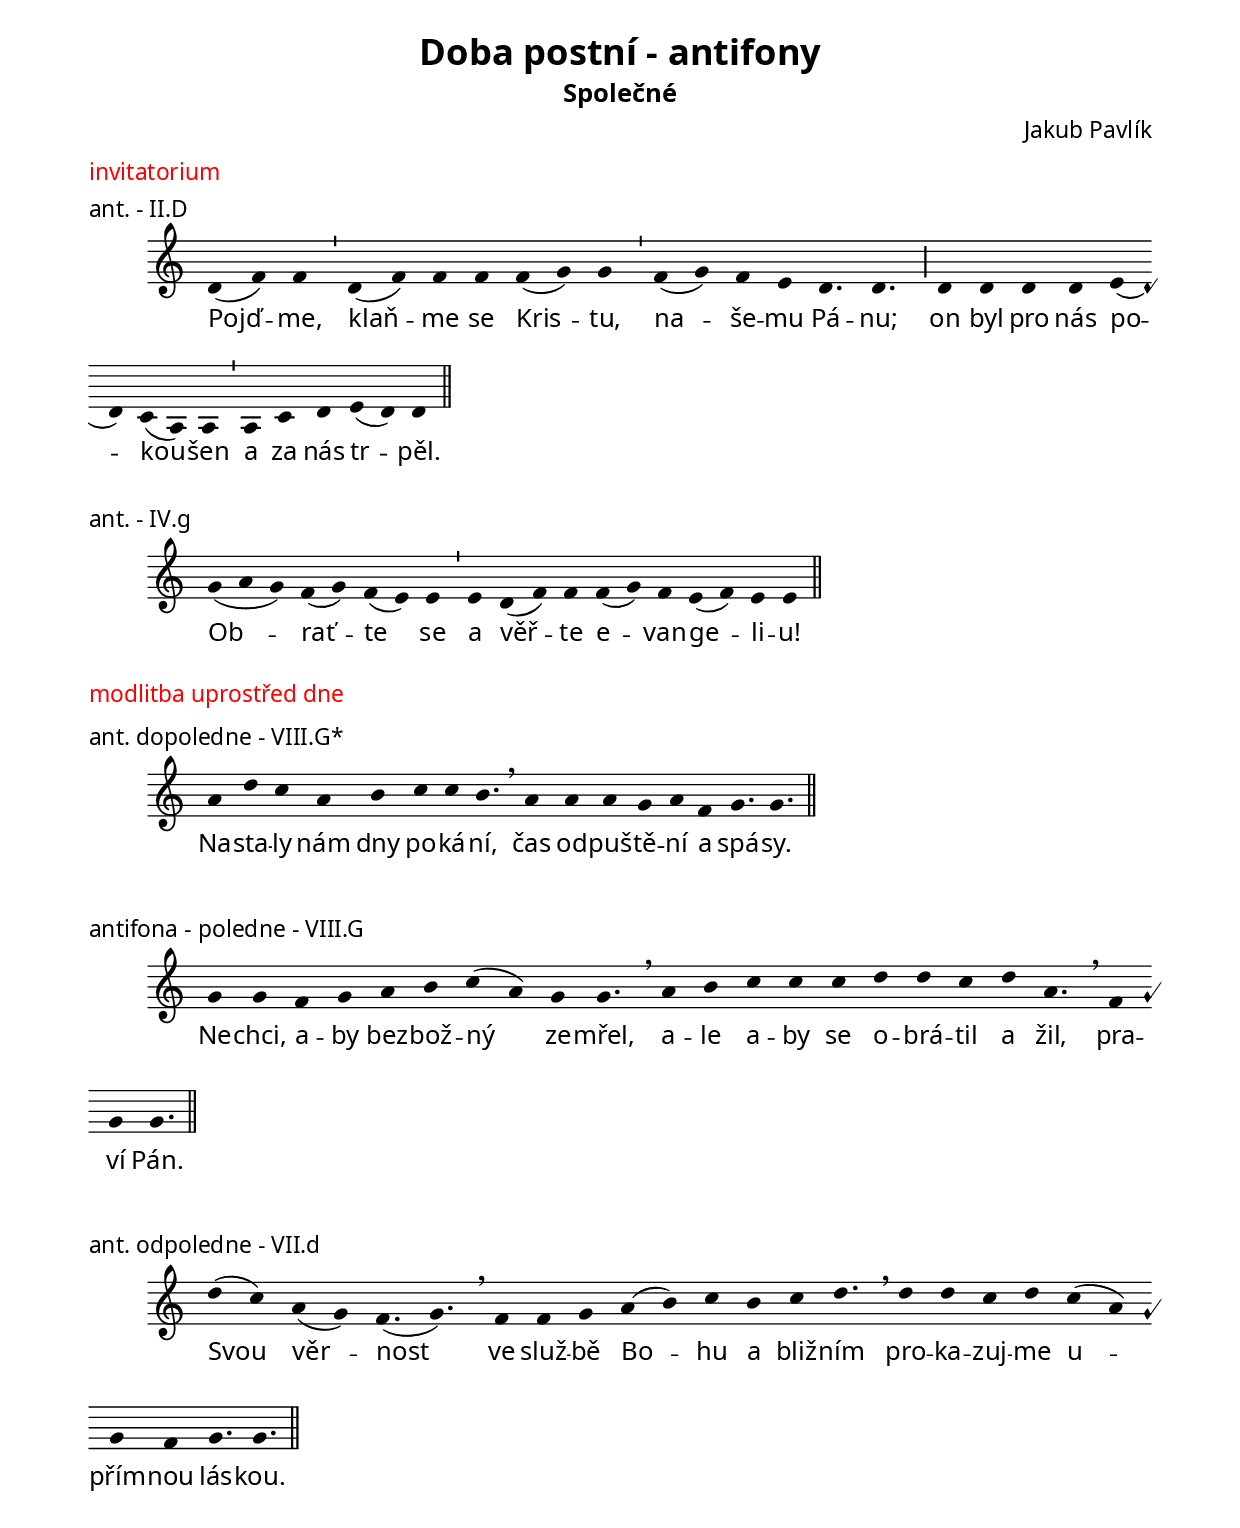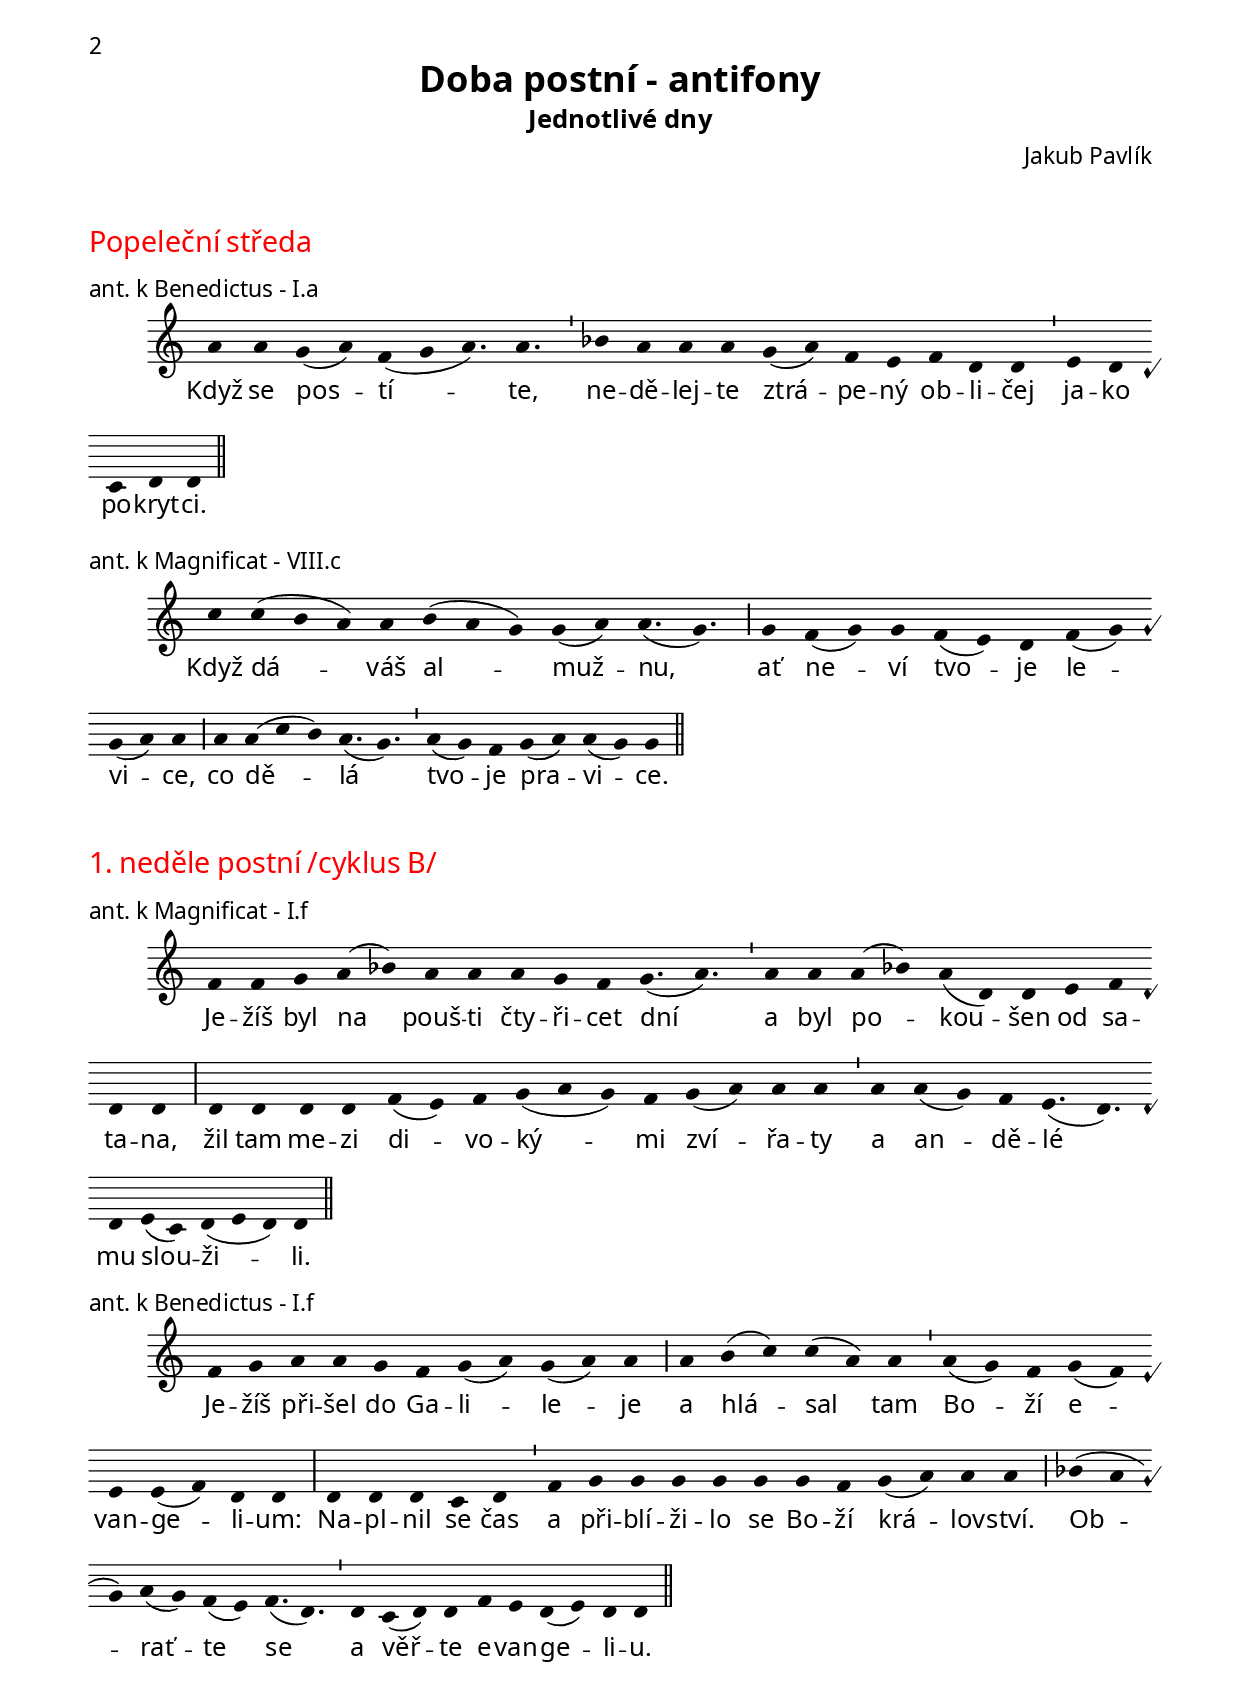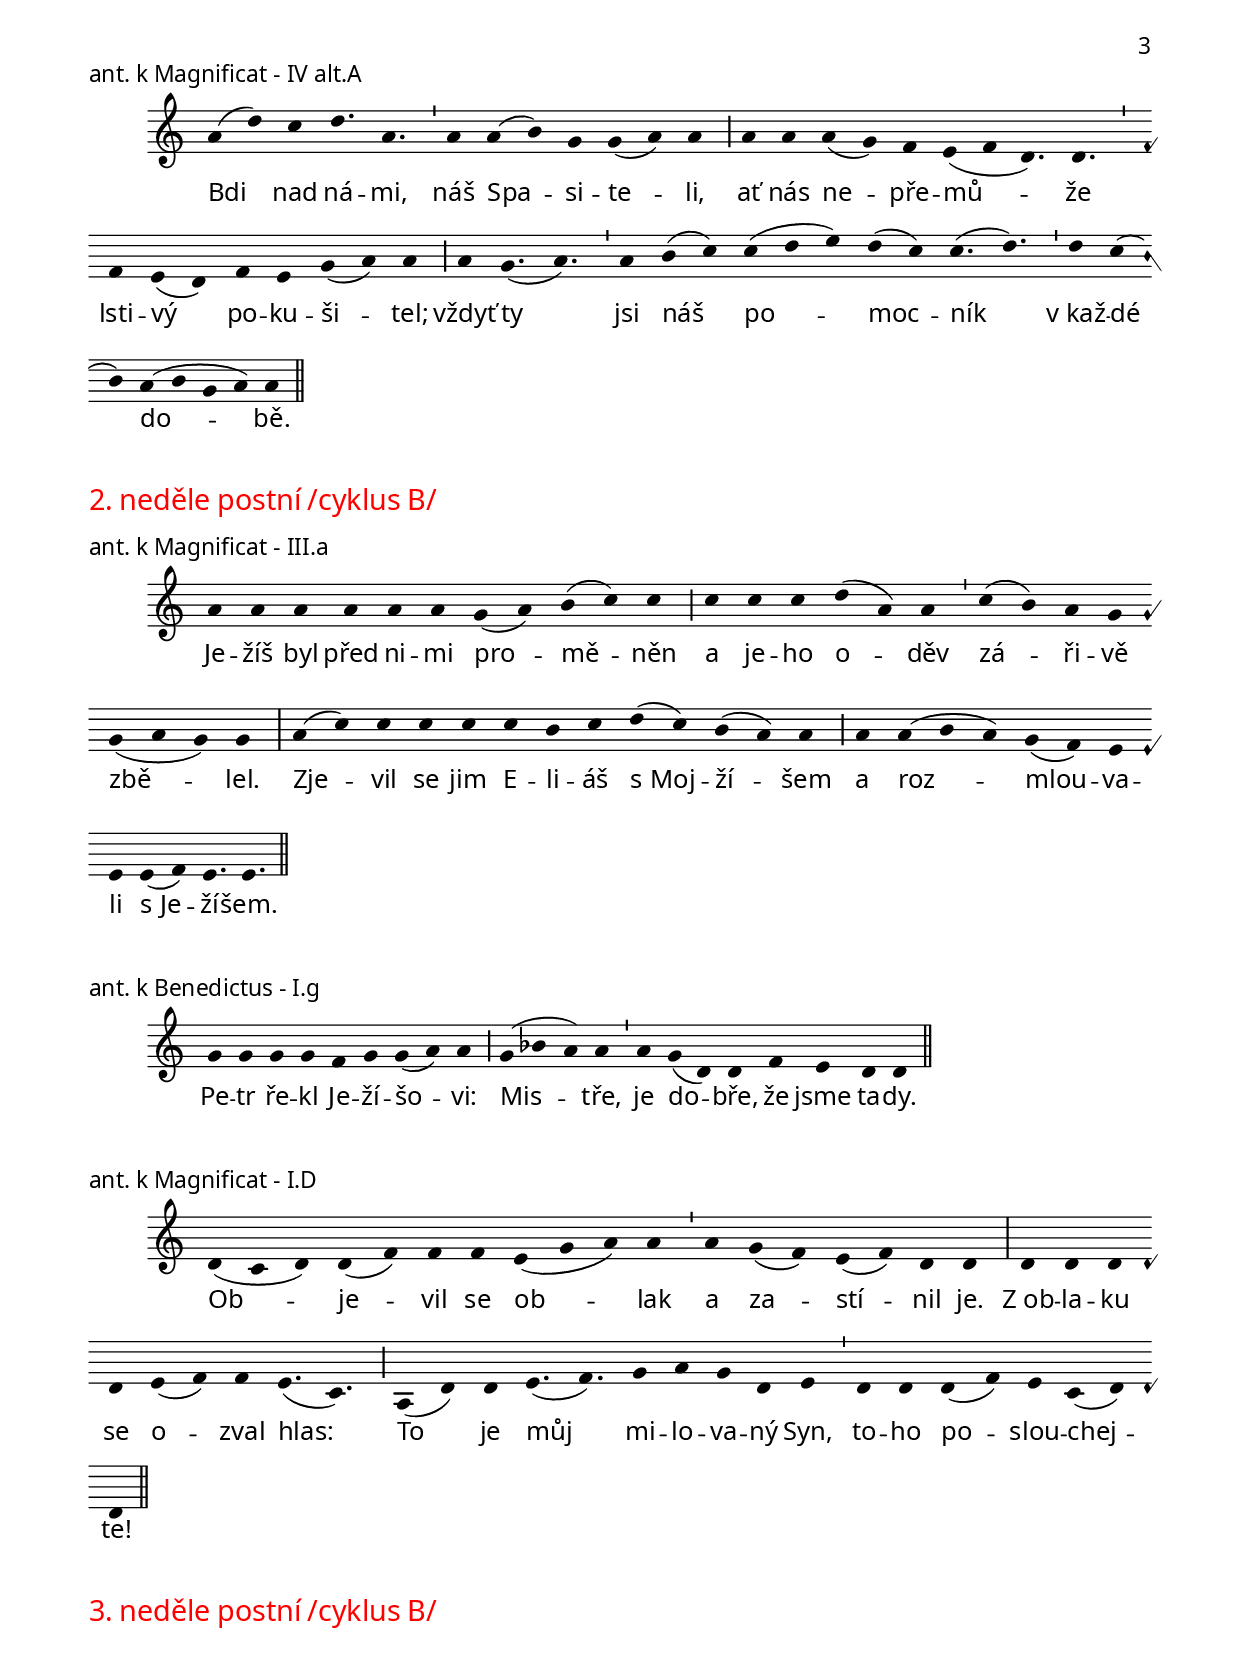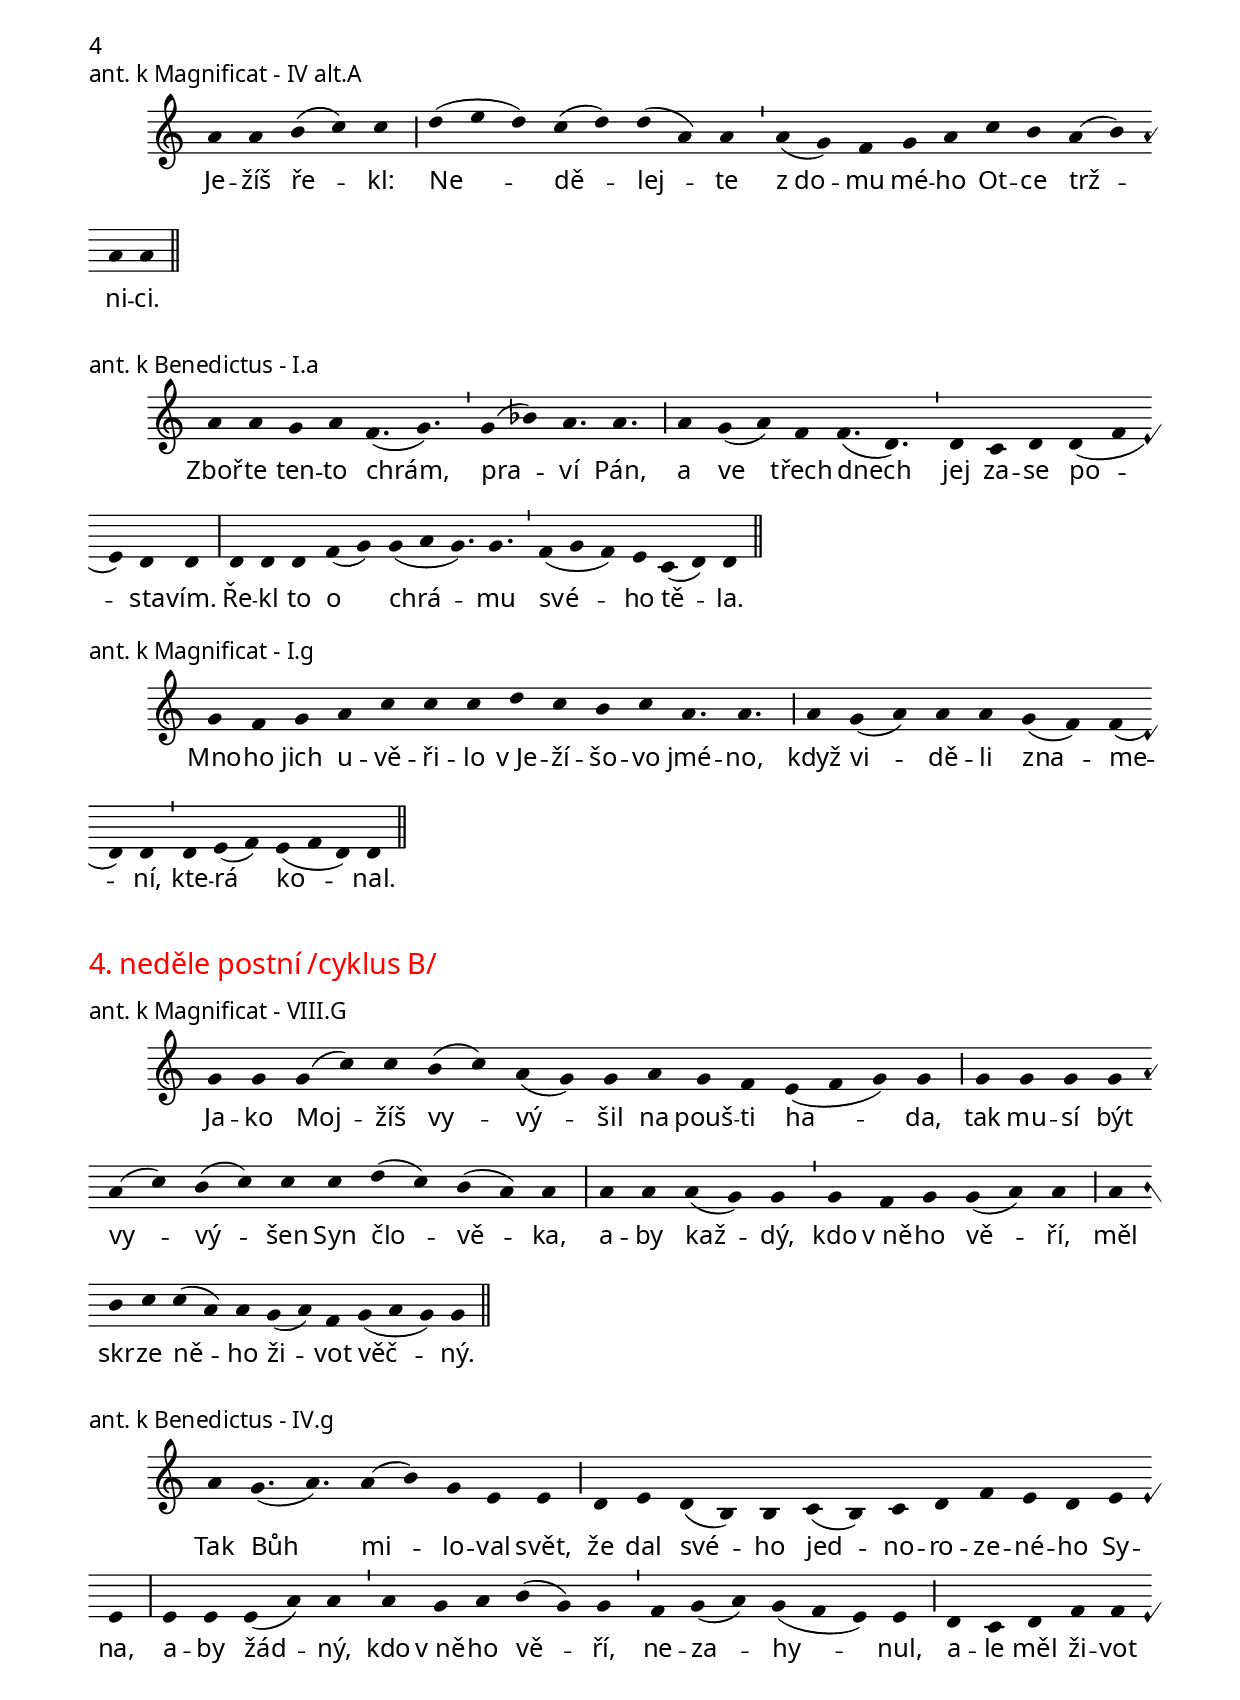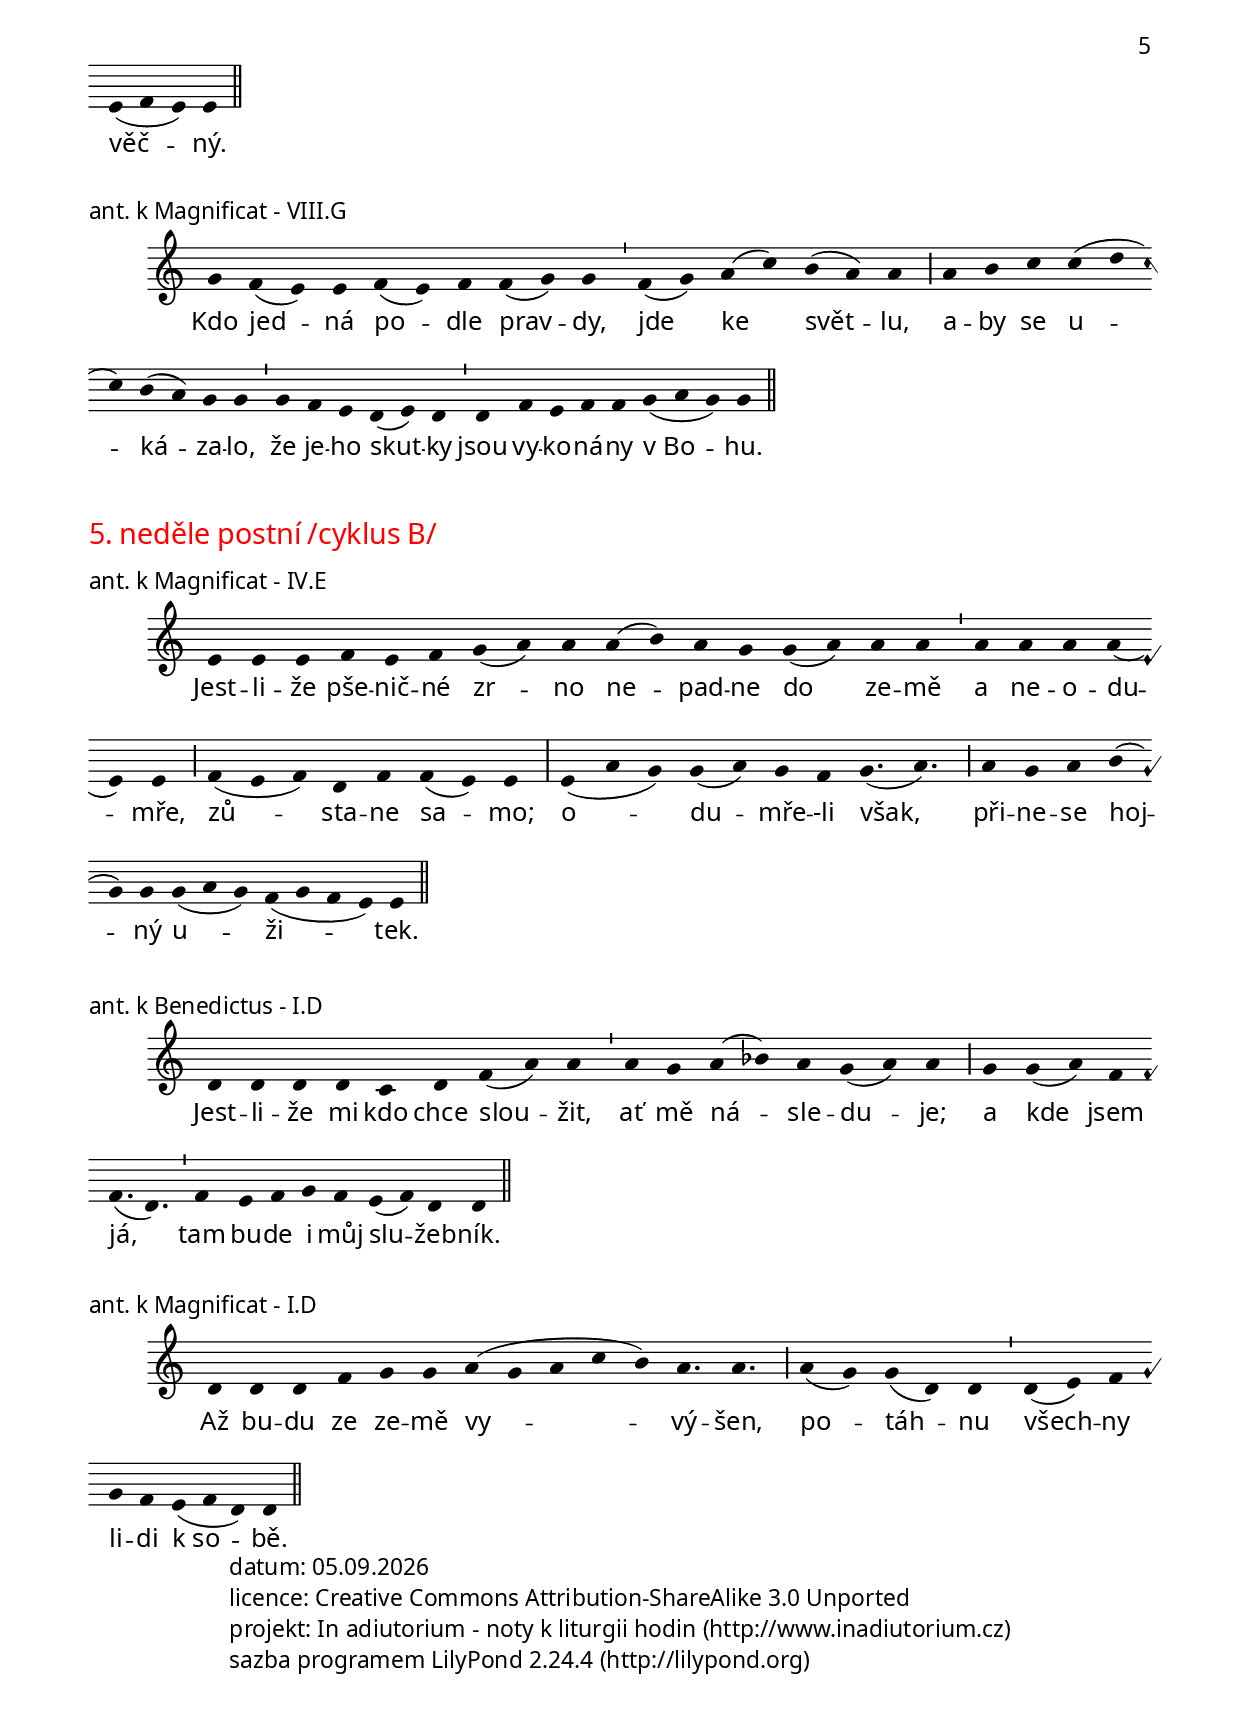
\version "2.14.2"

\header {
  title = "Doba postní - antifony"
  composer = "Jakub Pavlík"
}

\include "spolecne.ly"

\bookpart {
  \header {
    subtitle = "Společné"
  }
  
  \markup {\nadpisHodinka {"invitatorium"}}
  
  \score {
    \relative c' {
      \choralniRezim
      d4( f) f \barMin
      d( f) f f f( g) g \barMin f( g) f e d4. d \barMaior
      d4 d d d e( d) c( a) a \barMin a c d e( d) d \barFinalis
    }
    \addlyrics {
      Pojď -- me,
      klaň -- me se Kris -- tu, na -- še -- mu Pá -- nu;
      on byl pro nás po -- kou -- šen a za nás tr -- pěl.
    }
    \header {
      quid = "ant."
      modus = "II"
      differentia = "D" 
      psalmus = ""
      id = ""
      fons = "Z antifon pro Svatý týden."
      piece = \markup {\sestavTitulekBezZalmu}
    }
  }
  
  \score {
    \relative c'' {
      \choralniRezim
      g( a g) f( g) f( e) e \barMin
      e d( f) f f( g) f e( f) e e \barFinalis
    }
    \addlyrics {
      Ob -- rať -- te se 
      a věř -- te e -- van -- ge -- li -- u!
    }
    \header {
      quid = "ant."
      modus = "IV"
      differentia = "g" 
      psalmus = ""
      id = ""
      piece = \markup {\sestavTitulekBezZalmu}
    }
  }
  
  \markup {\nadpisHodinka {"modlitba uprostřed dne"}}
  
  \score {
    \relative c'' {
      \choralniRezim
      
      a4 d c a b c c b4. \breathe a4 a a g a f g4. g \bar "||"
    }
    \addlyrics {
      Na -- sta -- ly nám dny po -- ká -- ní, čas od -- puš -- tě -- ní a spá -- sy.
    }
    \header {
      quid = "ant. dopoledne"
      modus = "VIII"
      differentia = "G*" 
      psalmus = ""
      id = ""
      piece = \markup {\sestavTitulekBezZalmu}
    }
  }
  
  \score {
    \relative c'' {
      \choralniRezim
      
      g4 g f g a b c( a) g g4. \breathe a4 b c c c d d c d a4. \breathe f4 g g4. \bar "||"
    }
    \addlyrics {
      Ne -- chci, a -- by bez -- bož -- ný ze -- mřel, a -- le a -- by se o -- brá -- til a žil, pra -- ví Pán. 
    }
    \header {
      quid = "ant. v poledne"
      modus = "VIII"
      differentia = "G" 
      psalmus = ""
      id = ""
      piece = \markup {\sestavTitulekBezZalmu}
      piece = "antifona - poledne - VIII.G"
    }
  }
  
  \score {
    \relative c'' {
      \choralniRezim
      
      d4( c) a( g) f4.( g) \breathe f4 f g a( b) c b c d4. \breathe d4 d c d c( a) g f g4. g \bar "||"
    }
    \addlyrics {
      Svou věr -- nost ve služ -- bě Bo -- hu a bliž -- ním pro -- ka -- zuj -- me u -- přím -- nou lás -- kou.
    }
    \header {
      quid = "ant. odpoledne"
      modus = "VII"
      differentia = "d" 
      psalmus = ""
      id = ""
      piece = \markup {\sestavTitulekBezZalmu}
    }
  }
} % bookpart

\bookpart {
  \header {
    subtitle = "Jednotlivé dny"
  }
  
  \markup\nadpisDen{Popeleční středa}
  
  \score {
    \relative c'' {
      \choralniRezim
      a4 a g( a) f( g a4.) a \barMin
      bes4 a a a g( a) f e f d d \barMin e d c d d \barFinalis
    }
    \addlyrics {
      Když se pos -- tí -- te,
      ne -- dě -- lej -- te ztrá -- pe -- ný ob -- li -- čej
      ja -- ko po -- kryt -- ci.
    }
    \header {
      quid = "ant. k Benedictus"
      modus = "I"
      differentia = "a" 
      psalmus = ""
      id = ""
      piece = \markup {\sestavTitulekBezZalmu}
    }
  }
  
  \score {
    \relative c'' {
      \choralniRezim
      c4 c( b a) a b( a g) g( a) a4.( g) \barMaior
      g4 f( g) g f( e) d f( g) g( a) a \barMaior
      a a( c b) a4.( g) \barMin a4( g) f g( a) a( g) g \barFinalis
    }
    \addlyrics {
      Když dá -- váš al -- muž -- nu,
      ať ne -- ví tvo -- je le -- vi -- ce,
      co dě -- lá tvo -- je pra -- vi -- ce.
    }
    \header {
      quid = "ant. k Magnificat"
      modus = "VIII"
      differentia = "c" 
      psalmus = ""
      id = ""
      piece = \markup {\sestavTitulekBezZalmu}
    }
  }
  
  \markup\nadpisDen{1. neděle postní /cyklus B/}
  
  \score {
    \relative c' {
      \choralniRezim
      f4 f g a( bes) a a a g f g4.( a) \barMin
      a4 a a( bes) a( d,) d e f d d \barMax
      d d d d f( e) f g( a g) f g( a) a a \barMin
      a a( g) f e4.( d) d4 e( c) d( e d) d \barFinalis      
    }
    \addlyrics {
      Je -- žíš byl na pouš -- ti čty -- ři -- cet dní
      a byl po -- kou -- šen od sa -- ta -- na,
      žil tam me -- zi di -- vo -- ký -- mi zví -- řa -- ty
      a an -- dě -- lé mu slou -- ži -- li.
    }
    \header {
      quid = "ant. k Magnificat"
      modus = "I"
      differentia = "f" 
      psalmus = ""
      id = ""
      piece = \markup {\sestavTitulekBezZalmu}
    }
  }
  
  \score {
    \relative c' {
      \choralniRezim
      f4 g a a g f g( a) g( a) a \barMaior
      a b( c) c( a) a \barMin 
      a( g) f g( f) e e( f) d d \barMax
      
      d d d c d \barMin
      f g g g g g g f g( a) a a \barMaior
      bes( a g) a( g) f( e) f4.( d) \barMin
      d4 c( d) d f e d( e) d d \barFinalis
    }
    \addlyrics {
      Je -- žíš při -- šel do Ga -- li -- le -- je
      a hlá -- sal tam 
      Bo -- ží e -- van -- ge -- li -- um:
      
      Na -- pl -- nil se čas
      a při -- blí -- ži -- lo se Bo -- ží krá -- lov -- ství.
      Ob -- rať -- te se
      a věř -- te e -- van -- ge -- li -- u.
    }
    \header {
      quid = "ant. k Benedictus"
      modus = "I"
      differentia = "f"
      psalmus = ""
      id = ""
      fons = "3. neděle v mezidobí, cyklus B, 1. nešpory, k Magnificat"
      piece = \markup {\sestavTitulekBezZalmu}
    }
  }
  
  \score {
    \relative c'' {
      \choralniRezim
      a( d) c d4. a \barMin a4 a( b) g g( a) a \barMaior
      a a a( g) f e( f d4.) d \barMin f4 e( d) f e g( a) a \barMaior
      a g4.( a) \barMin a4 b( c) c( d e) d( c) c4.( d) \barMin d4 c( b) a( b g a) a \barFinalis
    }
    \addlyrics {
      Bdi nad ná -- mi, náš Spa -- si -- te -- li,
      ať nás ne -- pře -- mů -- že lsti -- vý po -- ku -- ši -- tel;
      vždyť ty jsi náš po -- moc -- ník v_kaž -- dé do -- bě.
    }
    \header {
      quid = "ant. k Magnificat"
      modus = "IV alt"
      differentia = "A" 
      psalmus = ""
      id = ""
      piece = \markup {\sestavTitulekBezZalmu}
    }
  }
  
  \markup\nadpisDen{2. neděle postní /cyklus B/}
  
  \score {
    \relative c'' {
      \choralniRezim
      a4 a a a a a g( a) b( c) c \barMaior
      c c c d( a) a \barMin c( b) a g g( a g) g \barMax
      a( c) c c c c b c d( c) b( a) a \barMaior
      a a( b a) g( f) e e e( f) e4. e \barFinalis
    }
    \addlyrics {
      Je -- žíš byl před ni -- mi pro -- mě -- něn
      a je -- ho o -- děv zá -- ři -- vě zbě -- lel.
      Zje -- vil se jim E -- li -- áš s_Moj -- ží -- šem
      a roz -- mlou -- va -- li s_Je -- ží -- šem.
    }
    \header {
      quid = "ant. k Magnificat"
      modus = "III"
      differentia = "a" 
      psalmus = ""
      id = ""
      piece = \markup {\sestavTitulekBezZalmu}
    }
  }
  
  \score {
    \relative c'' {
      \choralniRezim
      g4 g g g f g g( a) a \barMaior
      g4( bes a) a \barMin a g( d) d f e d d \barFinalis
    }
    \addlyrics {
      Pe -- tr ře -- kl Je -- ží -- šo -- vi:
      Mis -- tře, je do -- bře, že jsme ta -- dy.
    }
    \header {
      quid = "ant. k Benedictus"
      modus = "I"
      differentia = "g" 
      psalmus = ""
      id = ""
      piece = \markup {\sestavTitulekBezZalmu}
    }
  }
  
  \score {
    \relative c' {
      \choralniRezim
      d4( c d) d( f) f f e( g a) a \barMin a g( f) e( f) d d \barMax
      d4 d d d e( f) f e4.( c) \barMaior
      % a je mimo bezny rozsah modu I - ale budiz mi odpusteno.
      a4( d) d e4.( f) g4 a g d e \barMin
      d d d( f) e c( d) d \barFinalis
    }
    \addlyrics {
      Ob -- je -- vil se ob -- lak a za -- stí -- nil je.
      Z_ob -- la -- ku se o -- zval hlas:
      To je můj mi -- lo -- va -- ný Syn,
      to -- ho po -- slou -- chej -- te!
    }
    \header {
      quid = "ant. k Magnificat"
      modus = "I"
      differentia = "D" 
      psalmus = ""
      id = ""
      piece = \markup {\sestavTitulekBezZalmu}
    }
  }
    
  \markup\nadpisDen{3. neděle postní /cyklus B/}
  
  \score {
    \relative c'' {
      \choralniRezim
      a4 a b( c) c \barMaior
      % d e d c b a g a c b a( b) a a \barFinalis
      d( e d) c( d) d( a) a \barMin
      a( g) f g a c b a( b) a a \barFinalis
    }
    \addlyrics {
      Je -- žíš ře -- kl:
      Ne -- dě -- lej -- te z_do -- mu mé -- ho Ot -- ce trž -- ni -- ci.
    }
    \header {
      quid = "ant. k Magnificat"
      modus = "IV alt"
      differentia = "A" 
      psalmus = ""
      id = ""
      piece = \markup {\sestavTitulekBezZalmu}
    }
  }
  
  \score {
    \relative c'' {
      \choralniRezim
      a a g a f4.( g) \barMin g4( bes) a4. a \barMaior
      a4 g( a) f f4.( d) \barMin d4 c d d( f e) d d \barMax
      d d d f( g) g( a g4.) g \barMin f4( g f) e c( d) d \barFinalis
    }
    \addlyrics {
      Zboř -- te ten -- to chrám, pra -- ví Pán,
      a ve třech dnech jej za -- se po -- sta -- vím.
      Ře -- kl to o chrá -- mu své -- ho tě -- la.
    }
    \header {
      quid = "ant. k Benedictus"
      modus = "I"
      differentia = "a" 
      psalmus = ""
      id = ""
      fons = "velké kusy z: Bílá sobota, nešpory, 3. ant."
      piece = \markup {\sestavTitulekBezZalmu}
    }
  }
  
  \score {
    \relative c'' {
      \choralniRezim
      g4 f g a c c c d c b c a4. a \barMaior
      a4 g( a) a a g( f) f( d) d \barMin 
      d e( f) e( f d) d \barFinalis
    }
    \addlyrics {
      Mno -- ho jich u -- vě -- ři -- lo v_Je -- ží -- šo -- vo jmé -- no,
      když vi -- dě -- li zna -- me -- ní, kte -- rá ko -- nal.
    }
    \header {
      quid = "ant. k Magnificat"
      modus = "I"
      differentia = "g" 
      psalmus = ""
      id = ""
      piece = \markup {\sestavTitulekBezZalmu}
    }
  }
  
  \markup\nadpisDen{4. neděle postní /cyklus B/}
  
  \score {
    \relative c'' {
      \choralniRezim
      g4 g g( c) c b( c) a( g) g a g f e( f g) g \barMaior
      g g g g a( c) b( c) c c d( c) b( a) a \barMax
      a a a( g) g \barMin g f g g( a) a \barMaior
      a b c c( a) a g( a) f g( a g) g \barFinalis
    }
    \addlyrics {
      Ja -- ko Moj -- žíš vy -- vý -- šil na pouš -- ti ha -- da,
      tak mu -- sí být vy -- vý -- šen Syn člo -- vě -- ka,
      a -- by kaž -- dý, kdo v_ně -- ho vě -- ří,
      měl skr -- ze ně -- ho ži -- vot věč -- ný.
    }
    \header {
      quid = "ant. k Magnificat"
      modus = "VIII"
      differentia = "G" 
      psalmus = ""
      id = ""
      fons = "rozsáhlá výpůjčka melodie z: pondělí Svatého týdne, ant. k Magnificat"
      piece = \markup {\sestavTitulekBezZalmu}
    }
  }
  
  \score {
    \relative c'' {
      \choralniRezim
      a g4.( a) a4( b) g e e \barMaior
      d e d( b) b c( b) c d f e d e e \barMax
      e e e( a) a \barMin a g a b( g) g \barMin
      f g( a) g( f e) e \barMaior 
      d c d f f e( f e) e \barFinalis
    }
    \addlyrics {
      Tak Bůh mi -- lo -- val svět,
      že dal své -- ho jed -- no -- ro -- ze -- né -- ho Sy -- na,
      a -- by žád -- ný, kdo v_ně -- ho vě -- ří,
      ne -- za -- hy -- nul, 
      a -- le měl ži -- vot věč -- ný.
    }
    \header {
      quid = "ant. k Benedictus"
      modus = "IV"
      differentia = "g" 
      psalmus = ""
      id = ""
      piece = \markup {\sestavTitulekBezZalmu}
    }
  }
  
  \score {
    \relative c'' {
      \choralniRezim
      g4 f( e) e f( e) f f( g) g \barMin
      f( g) a( c) b( a) a \barMaior
      a b c c( d c) b( a) g g \barMin
      g f e d( e) d \barMin d f e f f g( a g) g \barFinalis
    }
    \addlyrics {
      Kdo jed -- ná po -- dle prav -- dy, 
      jde ke svět -- lu,
      a -- by se u -- ká -- za -- lo,
      že je -- ho skut -- ky jsou vy -- ko -- ná -- ny v_Bo -- hu.
    }
    \header {
      quid = "ant. k Magnificat"
      modus = "VIII"
      differentia = "G" 
      psalmus = ""
      id = ""
      piece = \markup {\sestavTitulekBezZalmu}
    }
  }
  
  \markup\nadpisDen{5. neděle postní /cyklus B/}
  
  \score {
    \relative c' {
      \choralniRezim
      e4 e e f e f g( a) a
      a( b) a g g( a) a a \barMin a
      a4 a a( e) e \barMaior
      f( e f) d f f( e) e \barMax
      e( a g) g( a) g f g4.( a) \barMaior
      a4 g a b( g) g g( a g) f( g f e) e \barFinalis
    }
    \addlyrics {
      Jest -- li -- že pše -- nič -- né zr -- no
      ne -- pad -- ne do ze -- mě a 
      ne -- o -- du -- mře,
      zů -- sta -- ne sa -- mo;
      o -- du -- mře -- -li však,
      při -- ne -- se hoj -- ný u -- ži -- tek.
    }
    \header {
      quid = "ant. k Magnificat"
      modus = "IV"
      differentia = "E" 
      psalmus = ""
      id = ""
      piece = \markup {\sestavTitulekBezZalmu}
    }
  }
  
  \score {
    \relative c' {
      \choralniRezim
      d4 d d d c d f( a) a \barMin
      a g a( bes) a g( a) a \barMaior
      g4 g( a) f f4.( d) \barMin 
      f4 e f g f e( f) d d \barFinalis
    }
    \addlyrics {
      Jest -- li -- že mi kdo chce slou -- žit,
      ať mě ná -- sle -- du -- je;
      a kde jsem já,
      tam bu -- de i můj slu -- žeb -- ník.
    }
    \header {
      quid = "ant. k Benedictus"
      modus = "I"
      differentia = "D" 
      psalmus = ""
      id = ""
      piece = \markup {\sestavTitulekBezZalmu}
    }
  }
  
  \score {
    \relative c' {
      \choralniRezim
      d4 d d f g g a( g a c b) a4. a \barMaior
      a4( g) g( d) d \barMin d( e) f g f e( f d) d \barFinalis
    }
    \addlyrics {
      Až bu -- du ze ze -- mě vy -- vý -- šen,
      po -- táh -- nu všech -- ny li -- di k_so -- bě.
    }
    \header {
      quid = "ant. k Magnificat"
      modus = "I"
      differentia = "D" 
      psalmus = ""
      id = ""
      piece = \markup {\sestavTitulekBezZalmu}
    }
  }
  
}